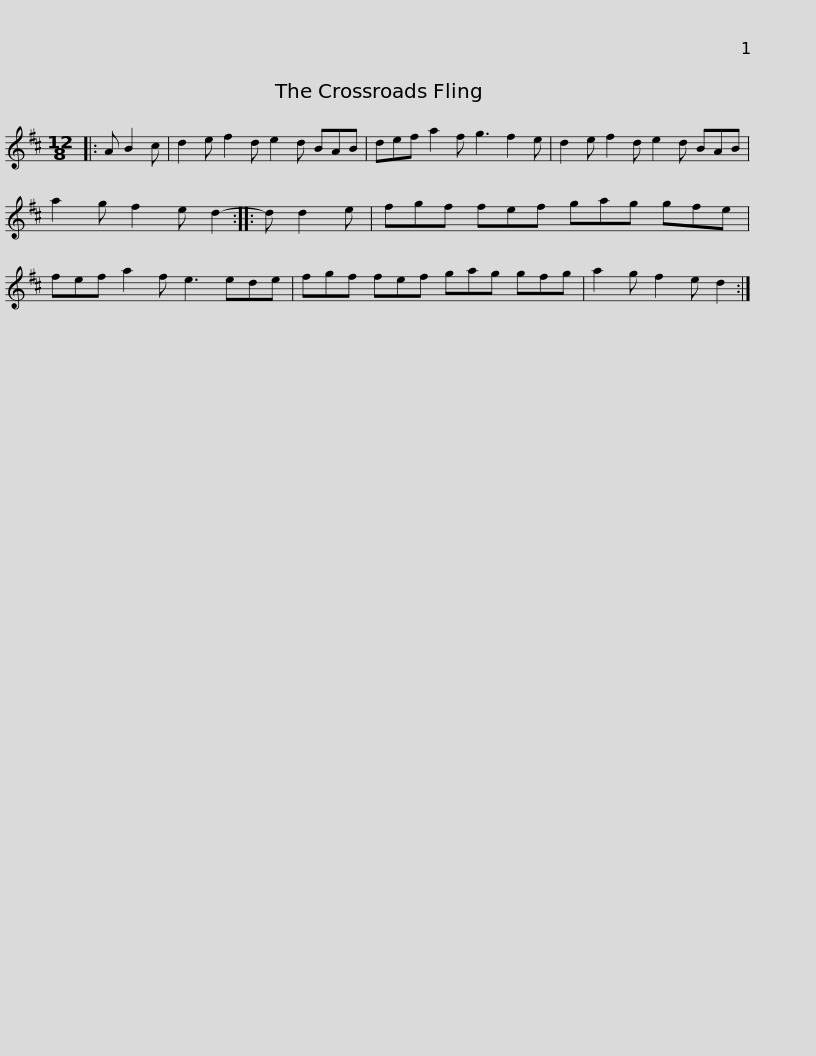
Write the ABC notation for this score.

X:1
L:1/8
M:12/8
I:linebreak $
K:D
V:1 treble
V:1
|: A B2 c | d2 e f2 d e2 d BAB | def a2 f g3 f2 e | d2 e f2 d e2 d BAB | a2 g f2 e d2- :: %5
 d d2 e |$ fgf fef gag gfe | fef a2 f e3 ede | fgf fef gag gfg | a2 g f2 e d2 :| %10
